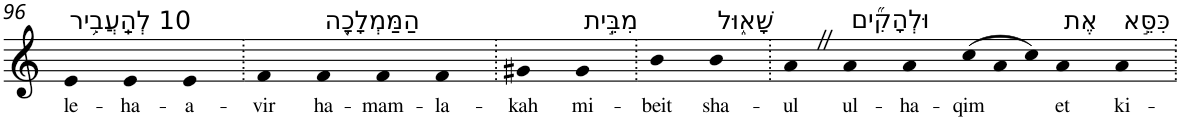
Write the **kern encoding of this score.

**kern	**text
*part1	*part1
*staff1	*staff1
*I"Piano	*
*I'Pno	*
!!LO:PB:g=z
*clefG2	*
*k[]	*
=96	=96
!LO:TX:a:t=10 לְהַֽעֲבִ֥יר	!
!	!LO:LY:b
4e	le-
!	!LO:LY:b
4e	-ha-
!	!LO:LY:b
4e	-a-
=97.	=97.
!	!LO:LY:b
4f	-vir
!LO:TX:a:t=הַמַּמְלָכָ֖ה	!
!	!LO:LY:b
4f	ha-
!	!LO:LY:b
4f	-mam-
!	!LO:LY:b
4f	-la-
=98.	=98.
!	!LO:LY:b
4g#X	-kah
!LO:TX:a:t=מִבֵּ֣ית	!
!	!LO:LY:b
4g#	mi-
=99.	=99.
!	!LO:LY:b
4b	-beit
!LO:TX:a:t=שָׁא֑וּל	!
!	!LO:LY:b
4b	sha-
=100.	=100.
!	!LO:LY:b
4aZ	-ul
!LO:TX:a:t=וּלְהָקִ֞ים	!
!	!LO:LY:b
4a	ul-
!	!LO:LY:b
4a	-ha-
*Xtuplet	*
!	!LO:LY:b
(>12cc	-qim
12a	.
12cc)	.
!LO:TX:a:t=אֶת	!
!	!LO:LY:b
4a	et
!LO:TX:a:t=כִּסֵּ֣א	!
!	!LO:LY:b
4a	ki-
=.	=.
*-	*-
